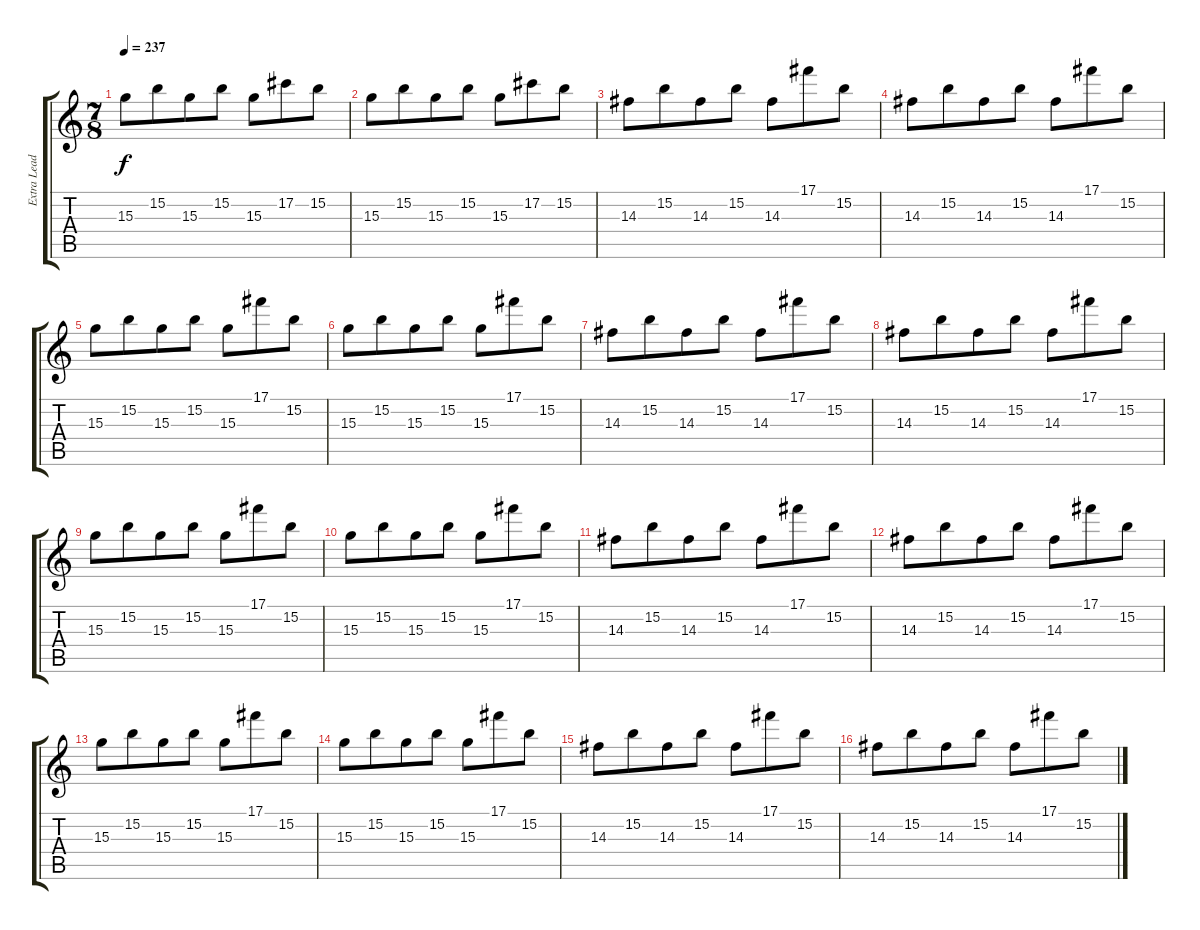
\track ("Extra Lead" "Extra Lead") {instrument distortionguitar}
\staff {score tabs}
\tuning (Db4 Ab3 E3 B2 Gb2 B1) {hide}
\ts (7 8)
\tempo 237
\clef g2
\ks c
15.3.8{dy f} 15.2.8 15.3.8 15.2.8 15.3.8 17.2.8 15.2.8 |
15.3.8 15.2.8 15.3.8 15.2.8 15.3.8 17.2.8 15.2.8 |
14.3.8 15.2.8 14.3.8 15.2.8 14.3.8 17.1.8 15.2.8 |
14.3.8 15.2.8 14.3.8 15.2.8 14.3.8 17.1.8 15.2.8 |
15.3.8 15.2.8 15.3.8 15.2.8 15.3.8 17.1.8 15.2.8 |
15.3.8 15.2.8 15.3.8 15.2.8 15.3.8 17.1.8 15.2.8 |
14.3.8 15.2.8 14.3.8 15.2.8 14.3.8 17.1.8 15.2.8 |
14.3.8 15.2.8 14.3.8 15.2.8 14.3.8 17.1.8 15.2.8 |
15.3.8 15.2.8 15.3.8 15.2.8 15.3.8 17.1.8 15.2.8 |
15.3.8 15.2.8 15.3.8 15.2.8 15.3.8 17.1.8 15.2.8 |
14.3.8 15.2.8 14.3.8 15.2.8 14.3.8 17.1.8 15.2.8 |
14.3.8 15.2.8 14.3.8 15.2.8 14.3.8 17.1.8 15.2.8 |
15.3.8 15.2.8 15.3.8 15.2.8 15.3.8 17.1.8 15.2.8 |
15.3.8 15.2.8 15.3.8 15.2.8 15.3.8 17.1.8 15.2.8 |
14.3.8 15.2.8 14.3.8 15.2.8 14.3.8 17.1.8 15.2.8 |
14.3.8 15.2.8 14.3.8 15.2.8 14.3.8 17.1.8 15.2.8
